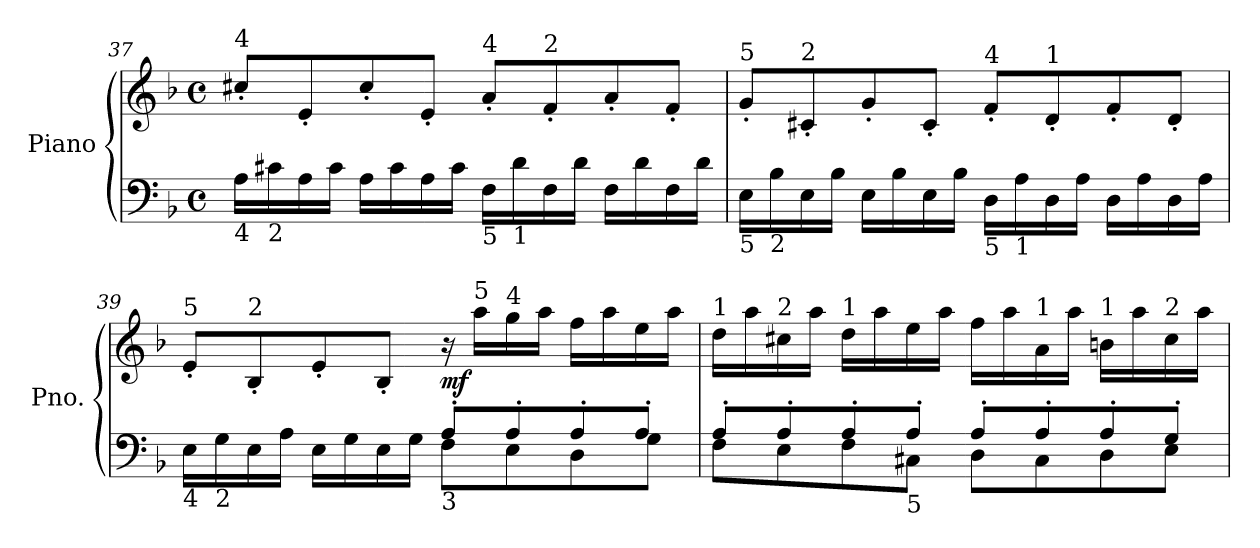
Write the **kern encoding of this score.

**kern	**kern	**dynam
*part1	*part1	*part1
*staff2	*staff1	*staff1/2
*I"Piano	*	*
*I'Pno.	*	*
*clefF4	*clefG2	*
*k[b-]	*k[b-]	*
*M4/4	*M4/4	*
*met(c)	*met(c)	*
=37	=37	=37
!	!LO:TX:a:t=4	!
!LO:TX:b:t=4	!	!
16A\LL	8cc#X'/L	.
!LO:TX:b:t=2	!	!
16c#X\	.	.
16A\	8e'/	.
16c#\JJ	.	.
16A\LL	8cc#'/	.
16c#\	.	.
16A\	8e'/J	.
16c#\JJ	.	.
!	!LO:TX:a:t=4	!
!LO:TX:b:t=5	!	!
16F\LL	8a'/L	.
!LO:TX:b:t=1	!	!
16d\	.	.
!	!LO:TX:a:t=2	!
16F\	8f'/	.
16d\JJ	.	.
16F\LL	8a'/	.
16d\	.	.
16F\	8f'/J	.
16d\JJ	.	.
!!LO:LB:g=z
=38	=38	=38
!	!LO:TX:a:t=5	!
!LO:TX:b:t=5	!	!
16E\LL	8g'/L	.
!LO:TX:b:t=2	!	!
16B-\	.	.
!	!LO:TX:a:t=2	!
16E\	8c#X'/	.
16B-\JJ	.	.
16E\LL	8g'/	.
16B-\	.	.
16E\	8c#'/J	.
16B-\JJ	.	.
!	!LO:TX:a:t=4	!
!LO:TX:b:t=5	!	!
16D\LL	8f'/L	.
!LO:TX:b:t=1	!	!
16A\	.	.
!	!LO:TX:a:t=1	!
16D\	8d'/	.
16A\JJ	.	.
16D\LL	8f'/	.
16A\	.	.
16D\	8d'/J	.
16A\JJ	.	.
=39	=39	=39
*^	*	*
!	!	!LO:TX:a:t=5	!
!LO:TX:b:t=4	!	!	!
16E\LL	2ryy	8e'/L	.
!LO:TX:b:t=2	!	!	!
16G\	.	.	.
!	!	!LO:TX:a:t=2	!
16E\	.	8B-'/	.
16A\JJ	.	.	.
16E\LL	.	8e'/	.
16G\	.	.	.
16E\	.	8B-'/J	.
16G\JJ	.	.	.
!LO:TX:b:t=3	!	!	!
!	!	!	!LO:DY:b
8A'/L	8F\L	16r	mf
!	!	!LO:TX:a:t=5	!
.	.	16aa\LL	.
!	!	!LO:TX:a:t=4	!
8A'/	8E\	16gg\	.
.	.	16aa\JJ	.
8A'/	8D\	16ff\LL	.
.	.	16aa\	.
8A'/J	8G\J	16ee\	.
.	.	16aa\JJ	.
!!LO:LB:g=z
=40	=40	=40	=40
!	!	!LO:TX:a:t=1	!
8A'/L	8F\L	16dd\LL	.
.	.	16aa\	.
!	!	!LO:TX:a:t=2	!
8A'/	8E\	16cc#X\	.
.	.	16aa\JJ	.
!	!	!LO:TX:a:t=1	!
8A'/	8F\	16dd\LL	.
.	.	16aa\	.
!LO:TX:b:t=5	!	!	!
8A'/J	8C#X\J	16ee\	.
.	.	16aa\JJ	.
8A'/L	8D\L	16ff\LL	.
.	.	16aa\	.
!	!	!LO:TX:a:t=1	!
8A'/	8C#\	16a\	.
.	.	16aa\JJ	.
!	!	!LO:TX:a:t=1	!
8A'/	8D\	16bn\LL	.
.	.	16aa\	.
!	!	!LO:TX:a:t=2	!
8G'/J	8E\J	16cc#\	.
.	.	16aa\JJ	.
*v	*v	*	*
=	=	=
*-	*-	*-
